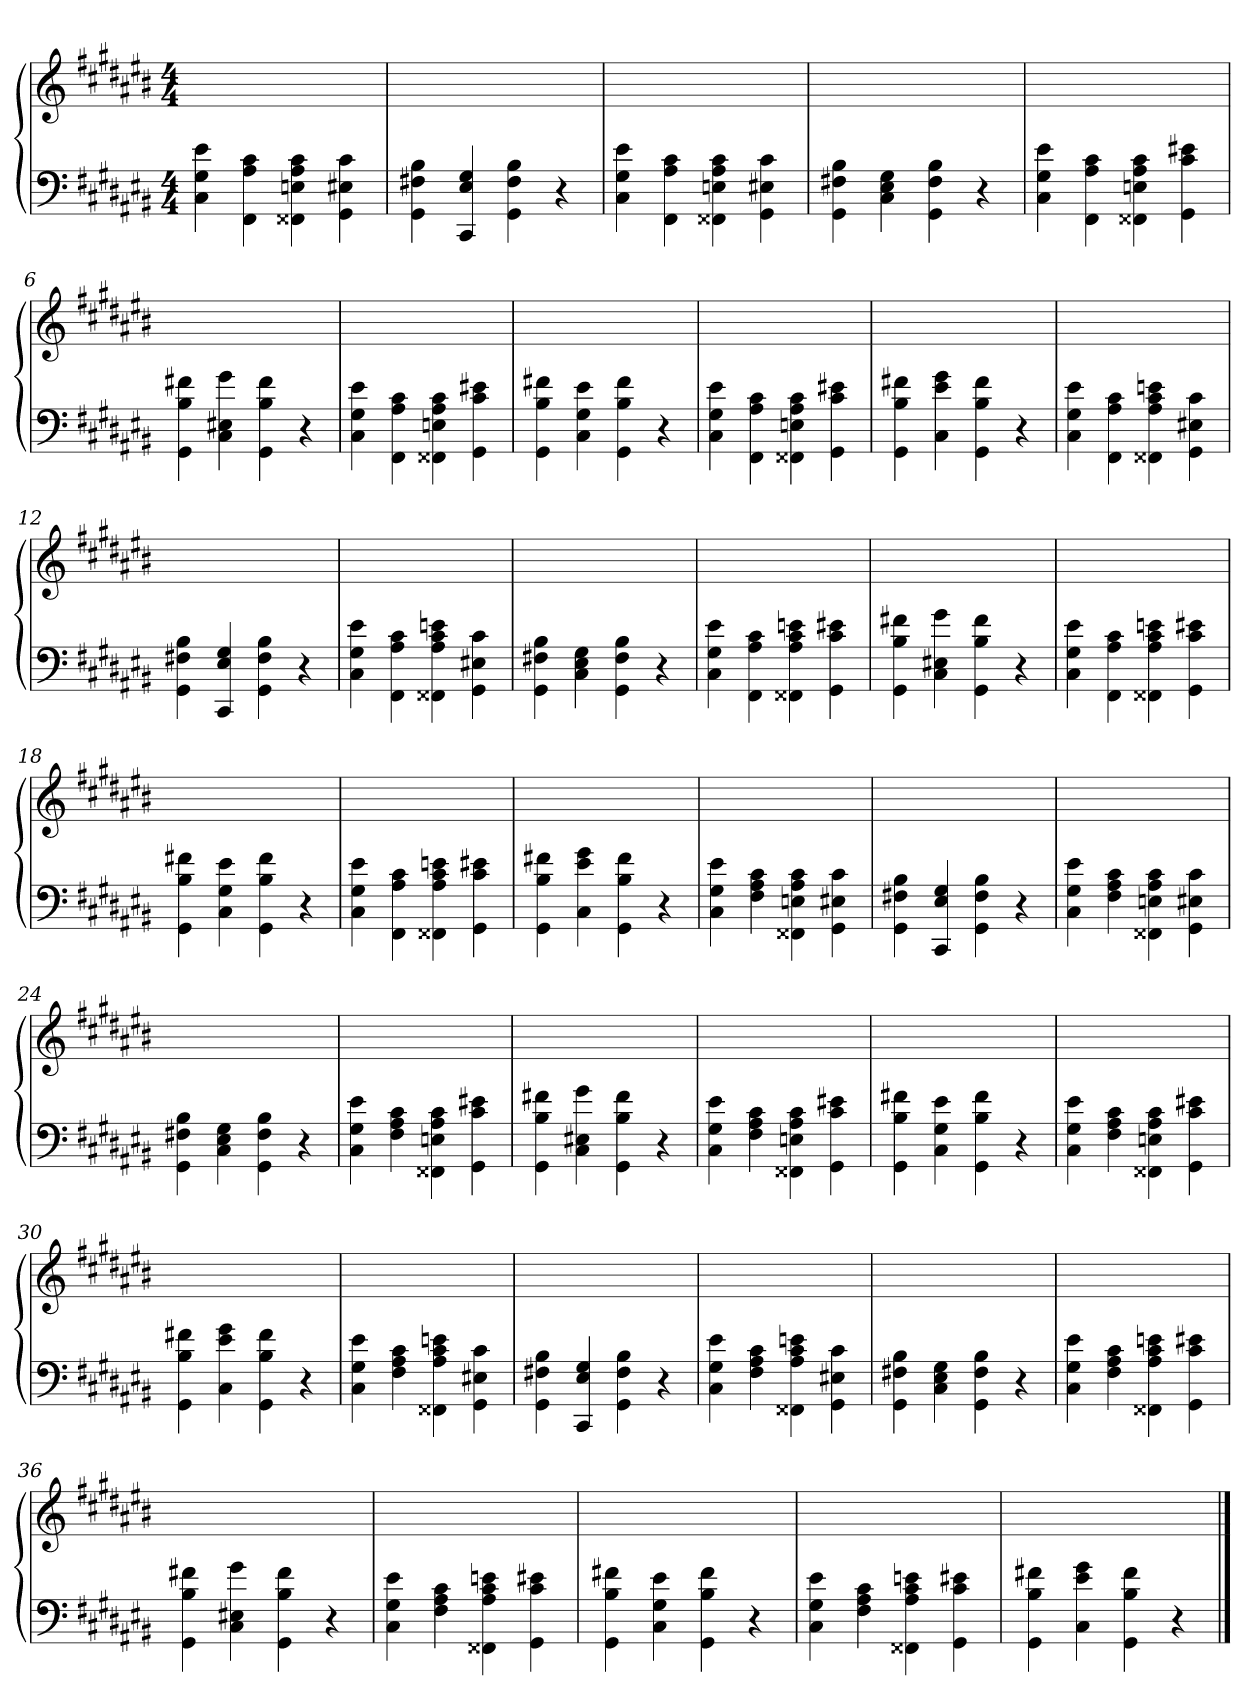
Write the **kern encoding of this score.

**kern	**kern
*part2	*part1
*staff2	*staff1
*clefF4	*clefG2
*k[f#c#g#d#a#e#b#]	*k[f#c#g#d#a#e#b#]
*C#:	*C#:
*M4/4	*M4/4
*MM60	*MM60
=1	=1
4C# 4G# 4e#	1ryy
4FF# 4A# 4c#	.
4FF##X 4En 4A# 4c#	.
4GG# 4E#X 4c#	.
=2	=2
4GG# 4F#X 4B#	1ryy
4CC# 4E# 4G#	.
4GG# 4F# 4B#	.
4r	.
=3	=3
4C# 4G# 4e#	1ryy
4FF# 4A# 4c#	.
4FF##X 4En 4A# 4c#	.
4GG# 4E#X 4c#	.
=4	=4
4GG# 4F#X 4B#	1ryy
4C# 4E# 4G#	.
4GG# 4F# 4B#	.
4r	.
=5	=5
4C# 4G# 4e#	1ryy
4FF# 4A# 4c#	.
4FF##X 4En 4A# 4c#	.
4GG# 4c# 4e#X	.
=6	=6
4GG# 4B# 4f#X	1ryy
4C# 4E#X 4g#	.
4GG# 4B# 4f#	.
4r	.
=7	=7
4C# 4G# 4e#	1ryy
4FF# 4A# 4c#	.
4FF##X 4En 4A# 4c#	.
4GG# 4c# 4e#X	.
=8	=8
4GG# 4B# 4f#X	1ryy
4C# 4G# 4e#	.
4GG# 4B# 4f#	.
4r	.
=9	=9
4C# 4G# 4e#	1ryy
4FF# 4A# 4c#	.
4FF##X 4En 4A# 4c#	.
4GG# 4c# 4e#X	.
=10	=10
4GG# 4B# 4f#X	1ryy
4C# 4e# 4g#	.
4GG# 4B# 4f#	.
4r	.
=11	=11
4C# 4G# 4e#	1ryy
4FF# 4A# 4c#	.
4FF##X 4A# 4c# 4en	.
4GG# 4E#X 4c#	.
=12	=12
4GG# 4F#X 4B#	1ryy
4CC# 4E# 4G#	.
4GG# 4F# 4B#	.
4r	.
=13	=13
4C# 4G# 4e#	1ryy
4FF# 4A# 4c#	.
4FF##X 4A# 4c# 4en	.
4GG# 4E#X 4c#	.
=14	=14
4GG# 4F#X 4B#	1ryy
4C# 4E# 4G#	.
4GG# 4F# 4B#	.
4r	.
=15	=15
4C# 4G# 4e#	1ryy
4FF# 4A# 4c#	.
4FF##X 4A# 4c# 4en	.
4GG# 4c# 4e#X	.
=16	=16
4GG# 4B# 4f#X	1ryy
4C# 4E#X 4g#	.
4GG# 4B# 4f#	.
4r	.
=17	=17
4C# 4G# 4e#	1ryy
4FF# 4A# 4c#	.
4FF##X 4A# 4c# 4en	.
4GG# 4c# 4e#X	.
=18	=18
4GG# 4B# 4f#X	1ryy
4C# 4G# 4e#	.
4GG# 4B# 4f#	.
4r	.
=19	=19
4C# 4G# 4e#	1ryy
4FF# 4A# 4c#	.
4FF##X 4A# 4c# 4en	.
4GG# 4c# 4e#X	.
=20	=20
4GG# 4B# 4f#X	1ryy
4C# 4e# 4g#	.
4GG# 4B# 4f#	.
4r	.
=21	=21
4C# 4G# 4e#	1ryy
4F# 4A# 4c#	.
4FF##X 4En 4A# 4c#	.
4GG# 4E#X 4c#	.
=22	=22
4GG# 4F#X 4B#	1ryy
4CC# 4E# 4G#	.
4GG# 4F# 4B#	.
4r	.
=23	=23
4C# 4G# 4e#	1ryy
4F# 4A# 4c#	.
4FF##X 4En 4A# 4c#	.
4GG# 4E#X 4c#	.
=24	=24
4GG# 4F#X 4B#	1ryy
4C# 4E# 4G#	.
4GG# 4F# 4B#	.
4r	.
=25	=25
4C# 4G# 4e#	1ryy
4F# 4A# 4c#	.
4FF##X 4En 4A# 4c#	.
4GG# 4c# 4e#X	.
=26	=26
4GG# 4B# 4f#X	1ryy
4C# 4E#X 4g#	.
4GG# 4B# 4f#	.
4r	.
=27	=27
4C# 4G# 4e#	1ryy
4F# 4A# 4c#	.
4FF##X 4En 4A# 4c#	.
4GG# 4c# 4e#X	.
=28	=28
4GG# 4B# 4f#X	1ryy
4C# 4G# 4e#	.
4GG# 4B# 4f#	.
4r	.
=29	=29
4C# 4G# 4e#	1ryy
4F# 4A# 4c#	.
4FF##X 4En 4A# 4c#	.
4GG# 4c# 4e#X	.
=30	=30
4GG# 4B# 4f#X	1ryy
4C# 4e# 4g#	.
4GG# 4B# 4f#	.
4r	.
=31	=31
4C# 4G# 4e#	1ryy
4F# 4A# 4c#	.
4FF##X 4A# 4c# 4en	.
4GG# 4E#X 4c#	.
=32	=32
4GG# 4F#X 4B#	1ryy
4CC# 4E# 4G#	.
4GG# 4F# 4B#	.
4r	.
=33	=33
4C# 4G# 4e#	1ryy
4F# 4A# 4c#	.
4FF##X 4A# 4c# 4en	.
4GG# 4E#X 4c#	.
=34	=34
4GG# 4F#X 4B#	1ryy
4C# 4E# 4G#	.
4GG# 4F# 4B#	.
4r	.
=35	=35
4C# 4G# 4e#	1ryy
4F# 4A# 4c#	.
4FF##X 4A# 4c# 4en	.
4GG# 4c# 4e#X	.
=36	=36
4GG# 4B# 4f#X	1ryy
4C# 4E#X 4g#	.
4GG# 4B# 4f#	.
4r	.
=37	=37
4C# 4G# 4e#	1ryy
4F# 4A# 4c#	.
4FF##X 4A# 4c# 4en	.
4GG# 4c# 4e#X	.
=38	=38
4GG# 4B# 4f#X	1ryy
4C# 4G# 4e#	.
4GG# 4B# 4f#	.
4r	.
=39	=39
4C# 4G# 4e#	1ryy
4F# 4A# 4c#	.
4FF##X 4A# 4c# 4en	.
4GG# 4c# 4e#X	.
=40	=40
4GG# 4B# 4f#X	1ryy
4C# 4e# 4g#	.
4GG# 4B# 4f#	.
4r	.
==	==
*-	*-
